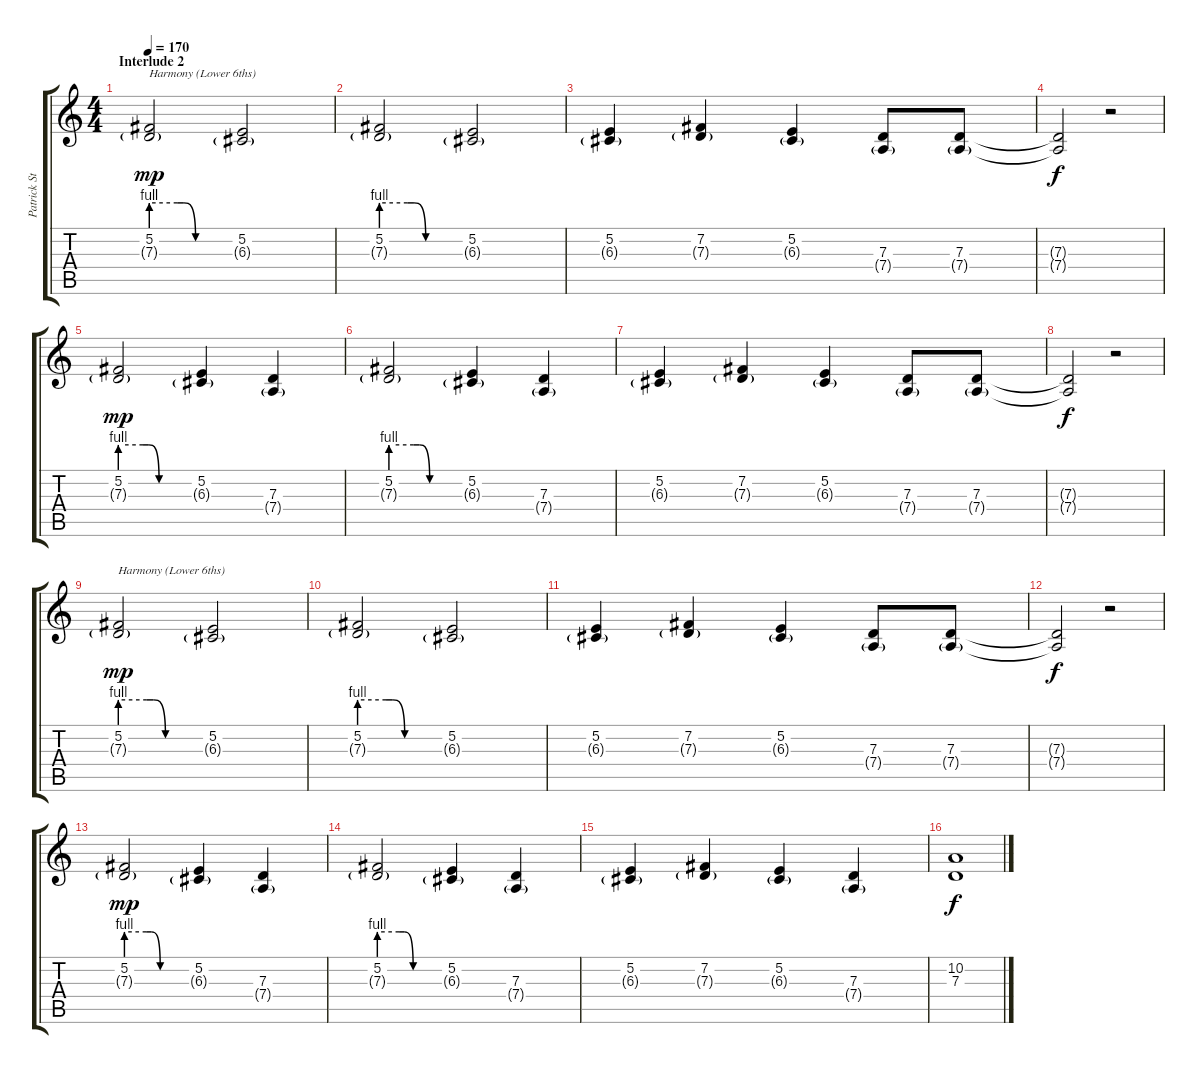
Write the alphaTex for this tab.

\track ("Patrick Stump (Lead Vocal and Harmonies)" "Patrick St") {instrument clarinet}
\staff {score tabs}
\tuning (E4 B3 G3 D3 A2 E2) {hide}
\ts (4 4)
\section ("" "Interlude 2")
\tempo 170
\clef g2
\ks c
(5.2{be (custom 0 4 20 4 25 4 34 0 40 0 60 0)} 7.3{g}).2{txt "Harmony (Lower 6ths)" dy mp} (5.2 6.3{g}).2 |
(5.2{be (custom 0 4 20 4 25 4 34 0 40 0 60 0)} 7.3{g}).2 (5.2 6.3{g}).2 |
(5.2 6.3{g}).4 (7.2 7.3{g}).4 (5.2 6.3{g}).4 (7.3 7.4{g}).8 (7.3 7.4{g}).8 |
(7.3{t} 7.4{t}).2{dy f} r.2 |
(5.2{be (custom 0 4 20 4 25 4 34 0 40 0 60 0)} 7.3{g}).2{dy mp} (5.2 6.3{g}).4 (7.3 7.4{g}).4 |
(5.2{be (custom 0 4 20 4 25 4 34 0 40 0 60 0)} 7.3{g}).2 (5.2 6.3{g}).4 (7.3 7.4{g}).4 |
(5.2 6.3{g}).4 (7.2 7.3{g}).4 (5.2 6.3{g}).4 (7.3 7.4{g}).8 (7.3 7.4{g}).8 |
(7.3{t} 7.4{t}).2{dy f} r.2 |
(5.2{be (custom 0 4 20 4 25 4 34 0 40 0 60 0)} 7.3{g}).2{txt "Harmony (Lower 6ths)" dy mp} (5.2 6.3{g}).2 |
(5.2{be (custom 0 4 20 4 25 4 34 0 40 0 60 0)} 7.3{g}).2 (5.2 6.3{g}).2 |
(5.2 6.3{g}).4 (7.2 7.3{g}).4 (5.2 6.3{g}).4 (7.3 7.4{g}).8 (7.3 7.4{g}).8 |
(7.3{t} 7.4{t}).2{dy f} r.2 |
(5.2{be (custom 0 4 20 4 25 4 34 0 40 0 60 0)} 7.3{g}).2{dy mp} (5.2 6.3{g}).4 (7.3 7.4{g}).4 |
(5.2{be (custom 0 4 20 4 25 4 34 0 40 0 60 0)} 7.3{g}).2 (5.2 6.3{g}).4 (7.3 7.4{g}).4 |
(5.2 6.3{g}).4 (7.2 7.3{g}).4 (5.2 6.3{g}).4 (7.3 7.4{g}).4 |
(10.2 7.3).1{dy f}
